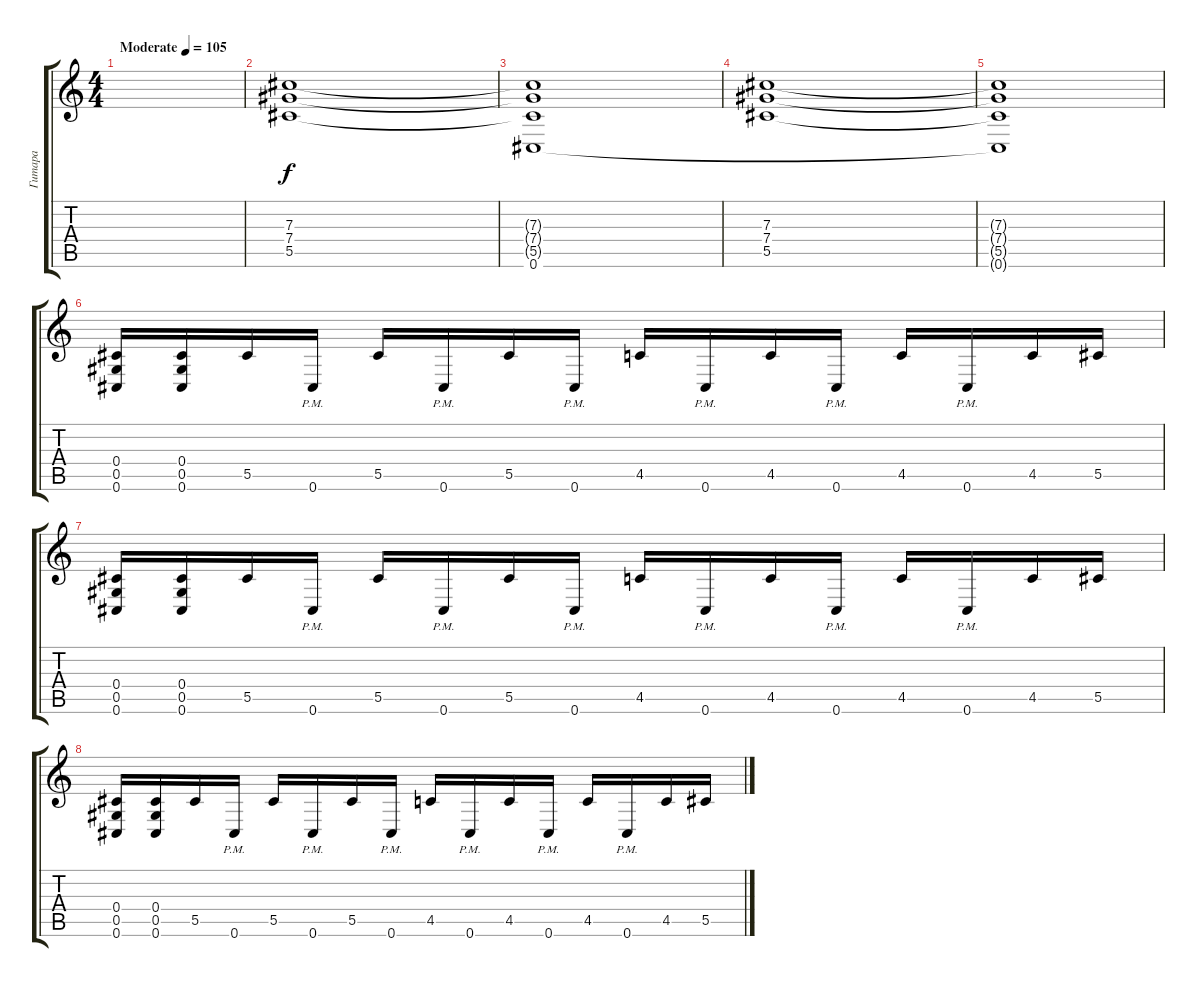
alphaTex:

\track ("Гитара" "Гитара") {instrument distortionguitar}
\staff {score tabs}
\tuning (Eb4 Bb3 Gb3 Db3 Ab2 Db2) {hide}
\ts (4 4)
\tempo (105 "Moderate")
\clef g2
\ks c
|
(7.3 7.4 5.5).1 |
(7.3{t} 7.4{t} 5.5{t} 0.6).1 |
(7.3 7.4 5.5).1 |
(7.3{t} 7.4{t} 5.5{t} 0.6{t}).1 |
(0.4 0.5 0.6).16 (0.4 0.5 0.6).16 5.5.16 0.6{pm}.16 5.5.16 0.6{pm}.16 5.5.16 0.6{pm}.16 4.5.16 0.6{pm}.16 4.5.16 0.6{pm}.16 4.5.16 0.6{pm}.16 4.5.16 5.5.16 |
(0.4 0.5 0.6).16 (0.4 0.5 0.6).16 5.5.16 0.6{pm}.16 5.5.16 0.6{pm}.16 5.5.16 0.6{pm}.16 4.5.16 0.6{pm}.16 4.5.16 0.6{pm}.16 4.5.16 0.6{pm}.16 4.5.16 5.5.16 |
(0.4 0.5 0.6).16 (0.4 0.5 0.6).16 5.5.16 0.6{pm}.16 5.5.16 0.6{pm}.16 5.5.16 0.6{pm}.16 4.5.16 0.6{pm}.16 4.5.16 0.6{pm}.16 4.5.16 0.6{pm}.16 4.5.16 5.5.16
